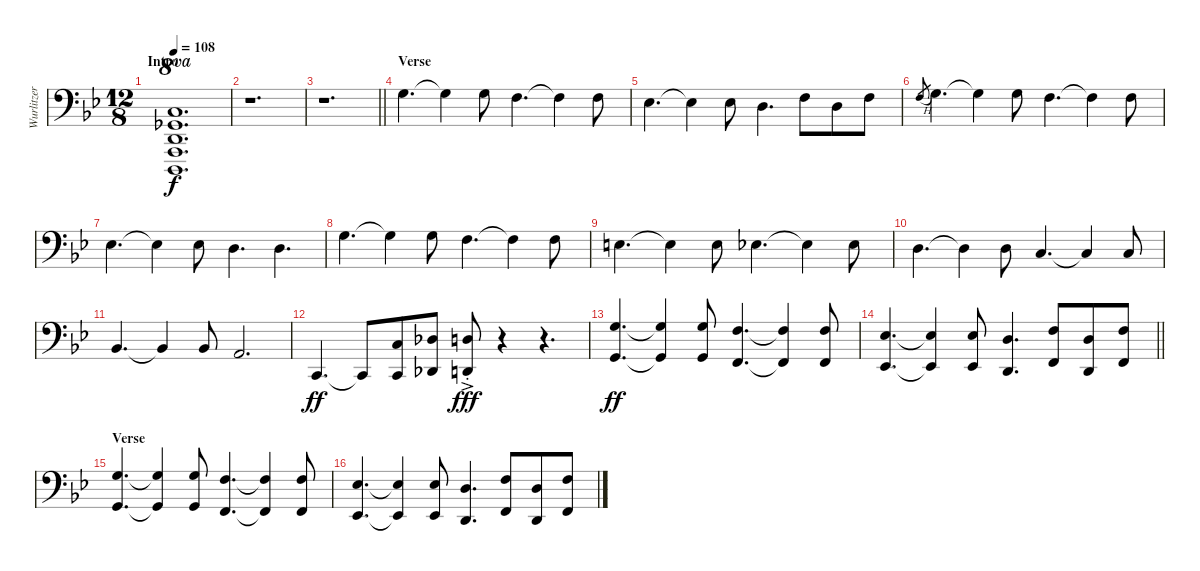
\track ("Wurlitzer (LH)" "Wurlitzer ") {instrument electricpiano1}
\staff {score}
\tuning (Eb4 B3 G3 D3 G2 D2 D1) {hide}
\ts (12 8)
\section ("" "Intro")
\tempo 108
\clef f4
\ks gminor
(5.3 4.4 7.5 7.6 12.7).1{d bd 480 ot 8va dy f instrument electricpiano1} |
r.1{d} |
\barLineRight lightlight
r.1{d} |
\section ("" "Verse")
5.4.4{d} 5.4{t}.4 5.4.8 3.4.4{d} 3.4{t}.4 3.4.8 |
1.4.4{d} 1.4{t}.4 1.4.8 0.4.4{d} 3.4.8 0.4.8 3.4.8 |
3.4{h}.8{gr} 5.4.4{d} 5.4{t}.4 5.4.8 3.4.4{d} 3.4{t}.4 3.4.8 |
1.4.4{d} 1.4{t}.4 1.4.8 0.4.4{d} 0.4.4{d} |
5.4.4{d} 5.4{t}.4 5.4.8 3.4.4{d} 3.4{t}.4 3.4.8 |
2.4.4{d} 2.4{t}.4 2.4.8 1.4.4{d} 1.4{t}.4 1.4.8 |
0.4.4{d} 0.4{t}.4 0.4.8 5.5.4{d} 5.5{t}.4 5.5.8 |
3.5.4{d} 3.5{t}.4 3.5.8 2.5.2{d} |
10.7.4{d dy ff} 10.7{t}.8 (10.6 10.7).8 (11.6 11.7).8 (12.6{ac st} 12.7{ac st}).8{dy fff} r.4 r.4{d} |
(5.4 5.6).4{d dy ff} (5.4{t} 5.6{t}).4 (5.4 5.6).8 (3.4 3.6).4{d} (3.4{t} 3.6{t}).4 (3.4 3.6).8 |
\barLineRight lightlight
(1.4 1.6).4{d} (1.4{t} 1.6{t}).4 (1.4 1.6).8 (0.4 0.6).4{d} (3.4 3.6).8 (0.4 0.6).8 (3.4 3.6).8 |
\section ("" "Verse")
(5.4 5.6).4{d} (5.4{t} 5.6{t}).4 (5.4 5.6).8 (3.4 3.6).4{d} (3.4{t} 3.6{t}).4 (3.4 3.6).8 |
(1.4 1.6).4{d} (1.4{t} 1.6{t}).4 (1.4 1.6).8 (0.4 0.6).4{d} (3.4 3.6).8 (0.4 0.6).8 (3.4 3.6).8
